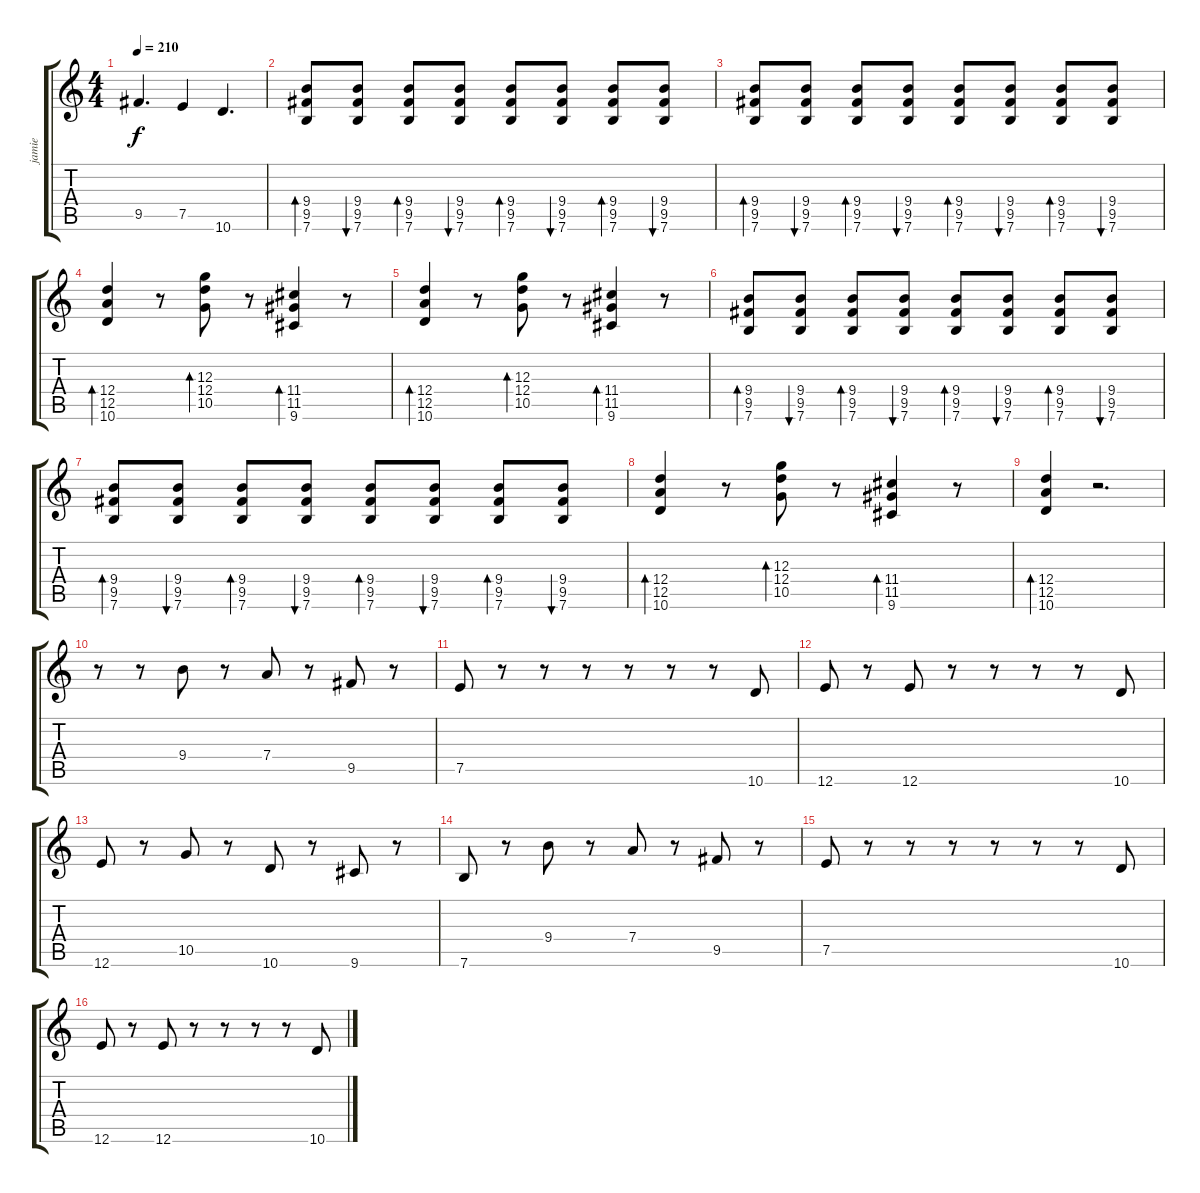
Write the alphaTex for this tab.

\track ("jamie" "jamie") {instrument distortionguitar}
\staff {score tabs}
\tuning (E4 B3 G3 D3 A2 E2) {hide}
\ts (4 4)
\tempo 210
\clef g2
\ks c
9.5.4{d dy f} 7.5.4 10.6.4{d} |
(9.4 9.5 7.6).8{bd 30 instrument electricguitarclean} (9.4 9.5 7.6).8{bu 30} (9.4 9.5 7.6).8{bd 30} (9.4 9.5 7.6).8{bu 30} (9.4 9.5 7.6).8{bd 30} (9.4 9.5 7.6).8{bu 30} (9.4 9.5 7.6).8{bd 30} (9.4 9.5 7.6).8{bu 30} |
(9.4 9.5 7.6).8{bd 30} (9.4 9.5 7.6).8{bu 30} (9.4 9.5 7.6).8{bd 30} (9.4 9.5 7.6).8{bu 30} (9.4 9.5 7.6).8{bd 30} (9.4 9.5 7.6).8{bu 30} (9.4 9.5 7.6).8{bd 30} (9.4 9.5 7.6).8{bu 30} |
(12.4 12.5 10.6).4{bd 30} r.8 (12.3 12.4 10.5).8{bd 30} r.8 (11.4 11.5 9.6).4{bd 30} r.8 |
(12.4 12.5 10.6).4{bd 30} r.8 (12.3 12.4 10.5).8{bd 30} r.8 (11.4 11.5 9.6).4{bd 30} r.8 |
(9.4 9.5 7.6).8{bd 30} (9.4 9.5 7.6).8{bu 30} (9.4 9.5 7.6).8{bd 30} (9.4 9.5 7.6).8{bu 30} (9.4 9.5 7.6).8{bd 30} (9.4 9.5 7.6).8{bu 30} (9.4 9.5 7.6).8{bd 30} (9.4 9.5 7.6).8{bu 30} |
(9.4 9.5 7.6).8{bd 30} (9.4 9.5 7.6).8{bu 30} (9.4 9.5 7.6).8{bd 30} (9.4 9.5 7.6).8{bu 30} (9.4 9.5 7.6).8{bd 30} (9.4 9.5 7.6).8{bu 30} (9.4 9.5 7.6).8{bd 30} (9.4 9.5 7.6).8{bu 30} |
(12.4 12.5 10.6).4{bd 30} r.8 (12.3 12.4 10.5).8{bd 30} r.8 (11.4 11.5 9.6).4{bd 30} r.8 |
(12.4 12.5 10.6).4{bd 30} r.2{d} |
r.8{instrument distortionguitar} r.8 9.4.8 r.8 7.4.8 r.8 9.5.8 r.8 |
7.5.8 r.8 r.8 r.8 r.8 r.8 r.8 10.6.8 |
12.6.8 r.8 12.6.8 r.8 r.8 r.8 r.8 10.6.8 |
12.6.8 r.8 10.5.8 r.8 10.6.8 r.8 9.6.8 r.8 |
7.6.8 r.8 9.4.8 r.8 7.4.8 r.8 9.5.8 r.8 |
7.5.8 r.8 r.8 r.8 r.8 r.8 r.8 10.6.8 |
12.6.8 r.8 12.6.8 r.8 r.8 r.8 r.8 10.6.8
